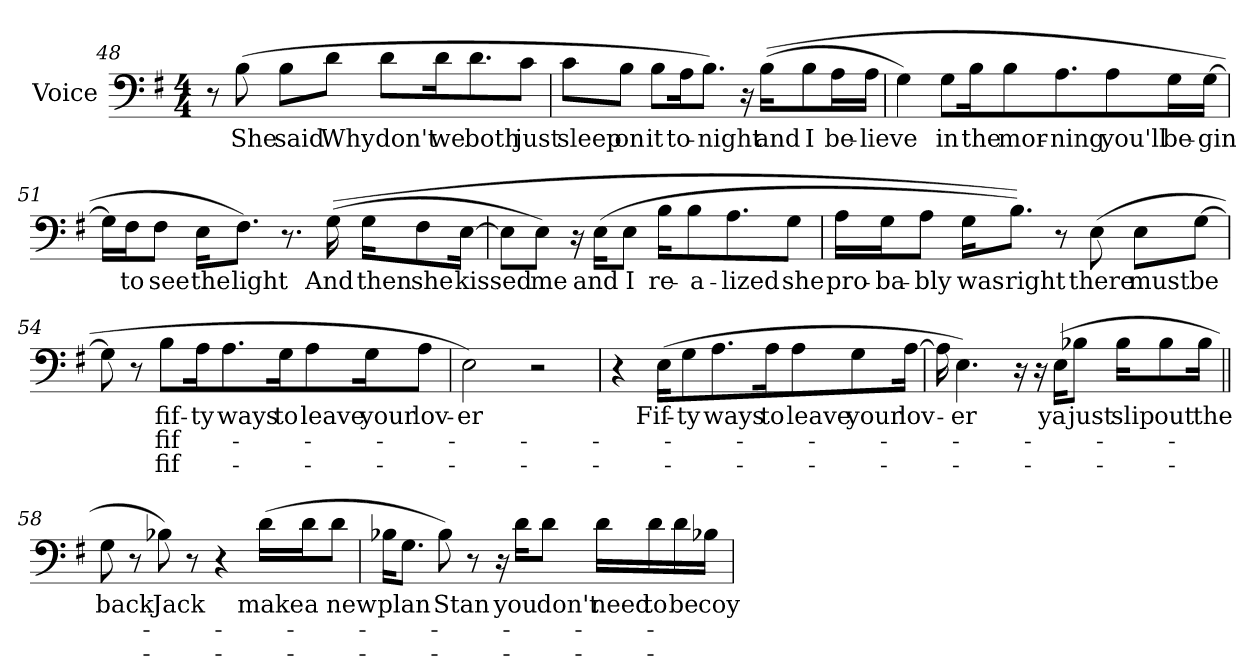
**kern	**text	**text	**text
*part1	*part1	*part1	*part1
*staff1	*staff1	*staff1	*staff1
*I"Voice	*	*	*
*I'Voice	*	*	*
*clefF4	*	*	*
*k[f#]	*	*	*
*e:	*	*	*
*M4/4	*	*	*
=48	=48	=48	=48
8r	.	.	.
!	!LO:LY:b:color=#000000	!	!
(8Bi\	She	.	.
!	!LO:LY:b:color=#000000	!	!
8Bi\L	said	.	.
!	!LO:LY:b:color=#000000	!	!
8di\J	Why	.	.
!	!LO:LY:b:color=#000000	!	!
8di\L	don't	.	.
!	!LO:LY:b:color=#000000	!	!
16di\k	we	.	.
!	!LO:LY:b:color=#000000	!	!
8.di\	both	.	.
!	!LO:LY:b:color=#000000	!	!
8ci\J	just	.	.
!!LO:LB:g=z
=49	=49	=49	=49
!	!LO:LY:b:color=#000000	!	!
8ci\L	sleep	.	.
!	!LO:LY:b:color=#000000	!	!
8Bi\J	on	.	.
!	!LO:LY:b:color=#000000	!	!
8Bi\L	it	.	.
!	!LO:LY:b:color=#000000	!	!
16Ai\k	to-	.	.
!	!LO:LY:b:color=#000000	!	!
8.Bi\J)	-night	.	.
16r	.	.	.
!	!LO:LY:b:color=#000000	!	!
((16Bi\KL	and	.	.
!	!LO:LY:b:color=#000000	!	!
8Bi\	I	.	.
!	!LO:LY:b:color=#000000	!	!
16Ai\L	be-	.	.
!	!LO:LY:b:color=#000000	!	!
16Ai\JJ	-lieve	.	.
=50	=50	=50	=50
4Gi\)	.	.	.
!	!LO:LY:b:color=#000000	!	!
8Gi\L	in	.	.
!	!LO:LY:b:color=#000000	!	!
16Bi\k	the	.	.
!	!LO:LY:b:color=#000000	!	!
8Bi\	mor-	.	.
!	!LO:LY:b:color=#000000	!	!
8.Ai\	-ning	.	.
!	!LO:LY:b:color=#000000	!	!
8Ai\	you'll	.	.
!	!LO:LY:b:color=#000000	!	!
16Gi\L	be-	.	.
!	!LO:LY:b:color=#000000	!	!
[16Gi\JJ	-gin	.	.
!!LO:LB:g=z
=51	=51	=51	=51
16Gi\LL]	.	.	.
!	!LO:LY:b:color=#000000	!	!
16F#i\J	to	.	.
!	!LO:LY:b:color=#000000	!	!
8F#i\J	see	.	.
!	!LO:LY:b:color=#000000	!	!
16Ei\KL	the	.	.
!	!LO:LY:b:color=#000000	!	!
8.F#i\J)	light	.	.
8.r	.	.	.
!	!LO:LY:b:color=#000000	!	!
((16Gi\	And	.	.
!	!LO:LY:b:color=#000000	!	!
16Gi\KL	then	.	.
!	!LO:LY:b:color=#000000	!	!
8F#i\	she	.	.
!	!LO:LY:b:color=#000000	!	!
[16Ei\Jk	kissed	.	.
=52	=52	=52	=52
8Ei\L]	.	.	.
!	!LO:LY:b:color=#000000	!	!
8Ei\J)	me	.	.
16r	.	.	.
!	!LO:LY:b:color=#000000	!	!
(16Ei\KL	and	.	.
!	!LO:LY:b:color=#000000	!	!
8Ei\J	I	.	.
!	!LO:LY:b:color=#000000	!	!
16Bi\KL	re-	.	.
!	!LO:LY:b:color=#000000	!	!
8Bi\	-a-	.	.
!	!LO:LY:b:color=#000000	!	!
8.Ai\	-lized	.	.
!	!LO:LY:b:color=#000000	!	!
8Gi\J	she	.	.
!!LO:LB:g=z
=53	=53	=53	=53
!	!LO:LY:b:color=#000000	!	!
16Ai\LL	pro-	.	.
!	!LO:LY:b:color=#000000	!	!
16Gi\J	-ba-	.	.
!	!LO:LY:b:color=#000000	!	!
8Ai\J	-bly	.	.
!	!LO:LY:b:color=#000000	!	!
16Gi\KL	was	.	.
!	!LO:LY:b:color=#000000	!	!
8.Bi\J))	right	.	.
8r	.	.	.
!	!LO:LY:b:color=#000000	!	!
(8Ei\	there	.	.
!	!LO:LY:b:color=#000000	!	!
8Ei\L	must	.	.
!	!LO:LY:b:color=#000000	!	!
[8Gi\J	be	.	.
=54	=54	=54	=54
8Gi\]	.	.	.
8r	.	.	.
!	!LO:LY:b:color=#000000	!LO:LY:b:color=#000000	!LO:LY:b:color=#000000
8Bi\L	fif-	-fif-	-fif-
!	!LO:LY:b:color=#000000	!	!
16Ai\k	-ty	.	.
!	!LO:LY:b:color=#000000	!	!
8.Ai\	ways	.	.
!	!LO:LY:b:color=#000000	!	!
16Gi\k	to	.	.
!	!LO:LY:b:color=#000000	!	!
8Ai\	leave	.	.
!	!LO:LY:b:color=#000000	!	!
16Gi\k	your	.	.
!	!LO:LY:b:color=#000000	!	!
8Ai\J	lov-	.	.
=55	=55	=55	=55
!	!LO:LY:b:color=#000000	!	!
2Ei\)	-er	.	.
2r	.	.	.
!!LO:PB:g=z
=56	=56	=56	=56
4r	.	.	.
!	!LO:LY:b:color=#000000	!	!
(16Ei\KL	Fif-	.	.
!	!LO:LY:b:color=#000000	!	!
8Gi\	-ty	.	.
!	!LO:LY:b:color=#000000	!	!
8.Ai\	ways	.	.
!	!LO:LY:b:color=#000000	!	!
16Ai\k	to	.	.
!	!LO:LY:b:color=#000000	!	!
8Ai\	leave	.	.
!	!LO:LY:b:color=#000000	!	!
8Gi\	your	.	.
!	!LO:LY:b:color=#000000	!	!
[16Ai\Jk	lov-	.	.
=57	=57	=57	=57
16Ai\]	.	.	.
!	!LO:LY:b:color=#000000	!	!
4.Ei\)	-er	.	.
16r	.	.	.
16r	.	.	.
!	!LO:LY:b:color=#000000	!	!
(16Ei\KL	ya	.	.
!	!LO:LY:b:color=#000000	!	!
8B-Xi\J	just	.	.
!	!LO:LY:b:color=#000000	!	!
16B-i\KL	slip	.	.
!	!LO:LY:b:color=#000000	!	!
8B-i\	out	.	.
!	!LO:LY:b:color=#000000	!	!
16B-i\Jk	the	.	.
=58||	=58||	=58||	=58||
!	!LO:LY:b:color=#000000	!	!
8Gi\	back	.	.
8r	.	.	.
!	!LO:LY:b:color=#000000	!	!
8B-Xi\)	Jack	.	.
8r	.	.	.
4r	.	.	.
!	!LO:LY:b:color=#000000	!	!
(16di\LL	make	.	.
!	!LO:LY:b:color=#000000	!	!
16di\J	a	.	.
!	!LO:LY:b:color=#000000	!	!
8di\J	new	.	.
!!LO:LB:g=z
=59	=59	=59	=59
!	!LO:LY:b:color=#000000	!	!
16B-Xi\KL	plan	.	.
8.Gi\J	.	.	.
!	!LO:LY:b:color=#000000	!	!
8B-i\)	Stan	.	.
8r	.	.	.
16r	.	.	.
!	!LO:LY:b:color=#000000	!	!
16di\KL	you	.	.
!	!LO:LY:b:color=#000000	!	!
8di\J	don't	.	.
!	!LO:LY:b:color=#000000	!	!
16di\LL	need	.	.
!	!LO:LY:b:color=#000000	!	!
16di\	to	.	.
!	!LO:LY:b:color=#000000	!	!
16di\	be	.	.
!	!LO:LY:b:color=#000000	!	!
16B-Xi\JJ	coy	.	.
=	=	=	=
*-	*-	*-	*-
